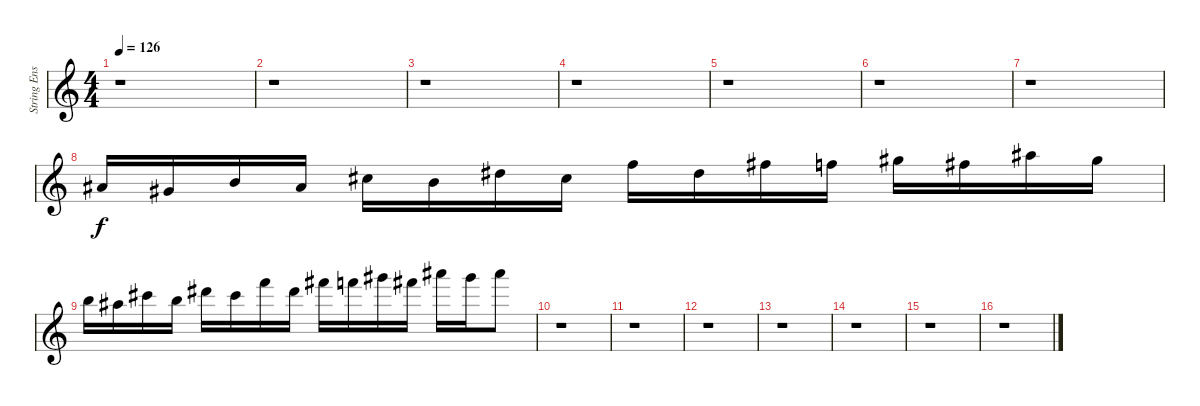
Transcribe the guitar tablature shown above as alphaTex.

\track ("String Ensemble 1" "String Ens") {instrument stringensemble1}
\staff {score}
\tuning (E4 B3 G3 D3 A2 E2) {hide}
\ts (4 4)
\tempo 126
\clef g2
\ks c
r.1{dy f} |
r.1 |
r.1 |
r.1 |
r.1 |
r.1 |
r.1 |
6.1.16 4.1.16 7.1.16 6.1.16 9.1.16 7.1.16 11.1.16 9.1.16 13.1.16 11.1.16 14.1.16 13.1.16 16.1.16 14.1.16 18.1.16 16.1.16 |
19.1.16 18.1.16 21.1.16 19.1.16 23.1.16 21.1.16 25.1.16 23.1.16 26.1.16 25.1.16 28.1.16 26.1.16 30.1.16 28.1.16 30.1.8 |
r.1 |
r.1 |
r.1 |
r.1 |
r.1 |
r.1 |
r.1
